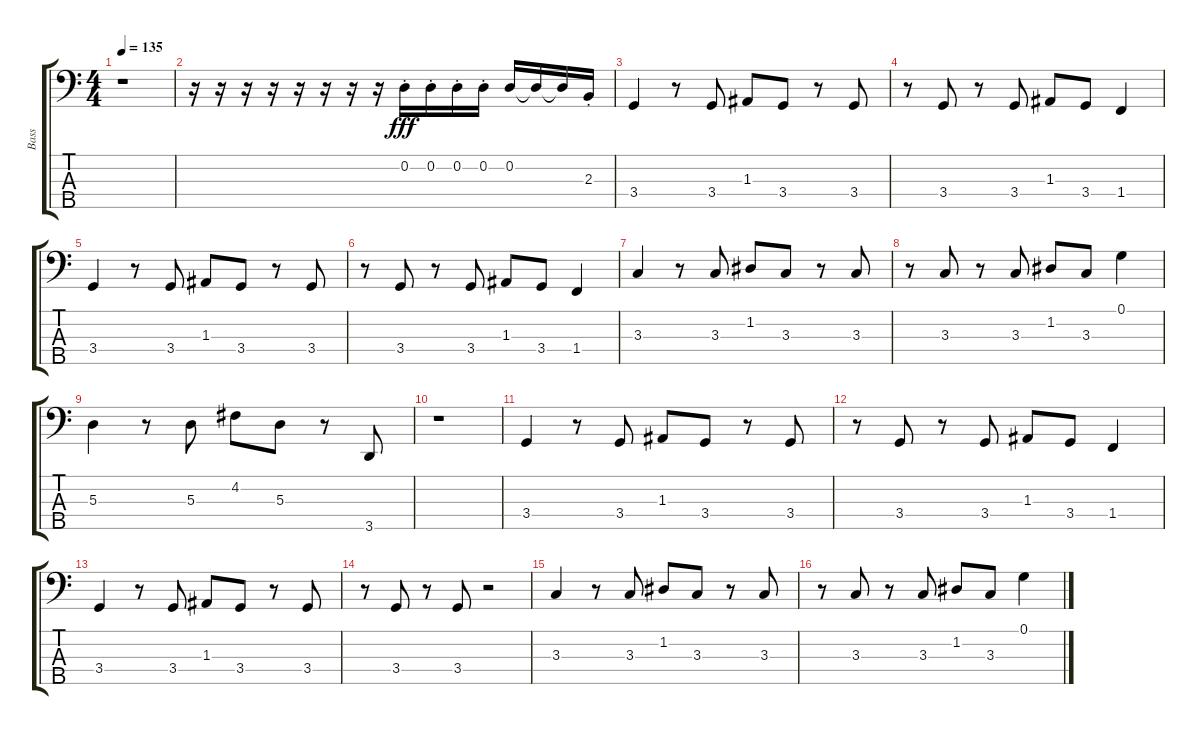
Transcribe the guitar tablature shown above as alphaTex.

\track ("Bass" "Bass") {instrument fretlessbass}
\staff {score tabs}
\tuning (G2 D2 A1 E1 B0) {hide}
\ts (4 4)
\tempo 135
\clef f4
\ks c
r.1{dy fff} |
r.16 r.16 r.16 r.16 r.16 r.16 r.16 r.16 0.2{st}.16 0.2{st}.16 0.2{st}.16 0.2{st}.16 0.2.16 0.2{t}.16 0.2{t}.16 2.3{st}.16 |
3.4.4 r.8 3.4.8 1.3.8 3.4.8 r.8 3.4.8 |
r.8 3.4.8 r.8 3.4.8 1.3.8 3.4.8 1.4.4 |
3.4.4 r.8 3.4.8 1.3.8 3.4.8 r.8 3.4.8 |
r.8 3.4.8 r.8 3.4.8 1.3.8 3.4.8 1.4.4 |
3.3.4 r.8 3.3.8 1.2.8 3.3.8 r.8 3.3.8 |
r.8 3.3.8 r.8 3.3.8 1.2.8 3.3.8 0.1.4 |
5.3.4 r.8 5.3.8 4.2.8 5.3.8 r.8 3.5.8 |
r.1 |
3.4.4 r.8 3.4.8 1.3.8 3.4.8 r.8 3.4.8 |
r.8 3.4.8 r.8 3.4.8 1.3.8 3.4.8 1.4.4 |
3.4.4 r.8 3.4.8 1.3.8 3.4.8 r.8 3.4.8 |
r.8 3.4.8 r.8 3.4.8 r.2 |
3.3.4 r.8 3.3.8 1.2.8 3.3.8 r.8 3.3.8 |
r.8 3.3.8 r.8 3.3.8 1.2.8 3.3.8 0.1.4
